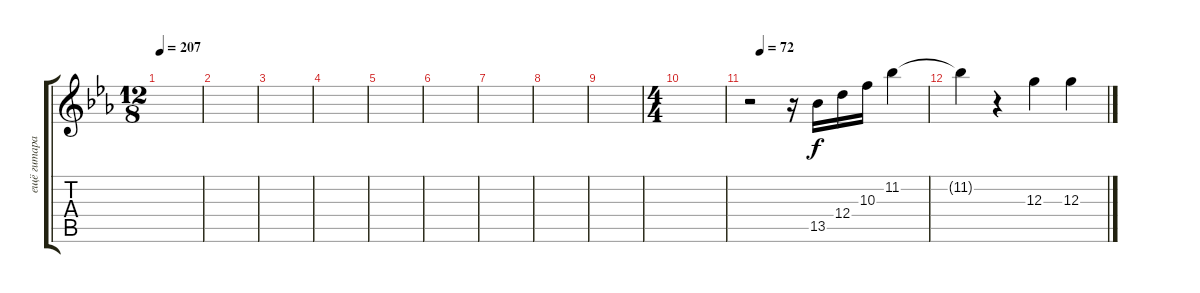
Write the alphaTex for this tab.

\track ("ещё гитара в конце" "ещё гитара") {instrument distortionguitar}
\staff {score tabs}
\tuning (E4 B3 G3 D3 A2 E2) {hide}
\ts (12 8)
\tempo 207
\clef g2
\ks eb
|
|
|
|
|
|
|
|
|
\ts (4 4)
|
\tempo (72 0.0625)
r.2 r.16 13.5.16 12.4.16 10.3.16 11.2.4 |
11.2{t}.4 r.4 12.3.4 12.3.4
